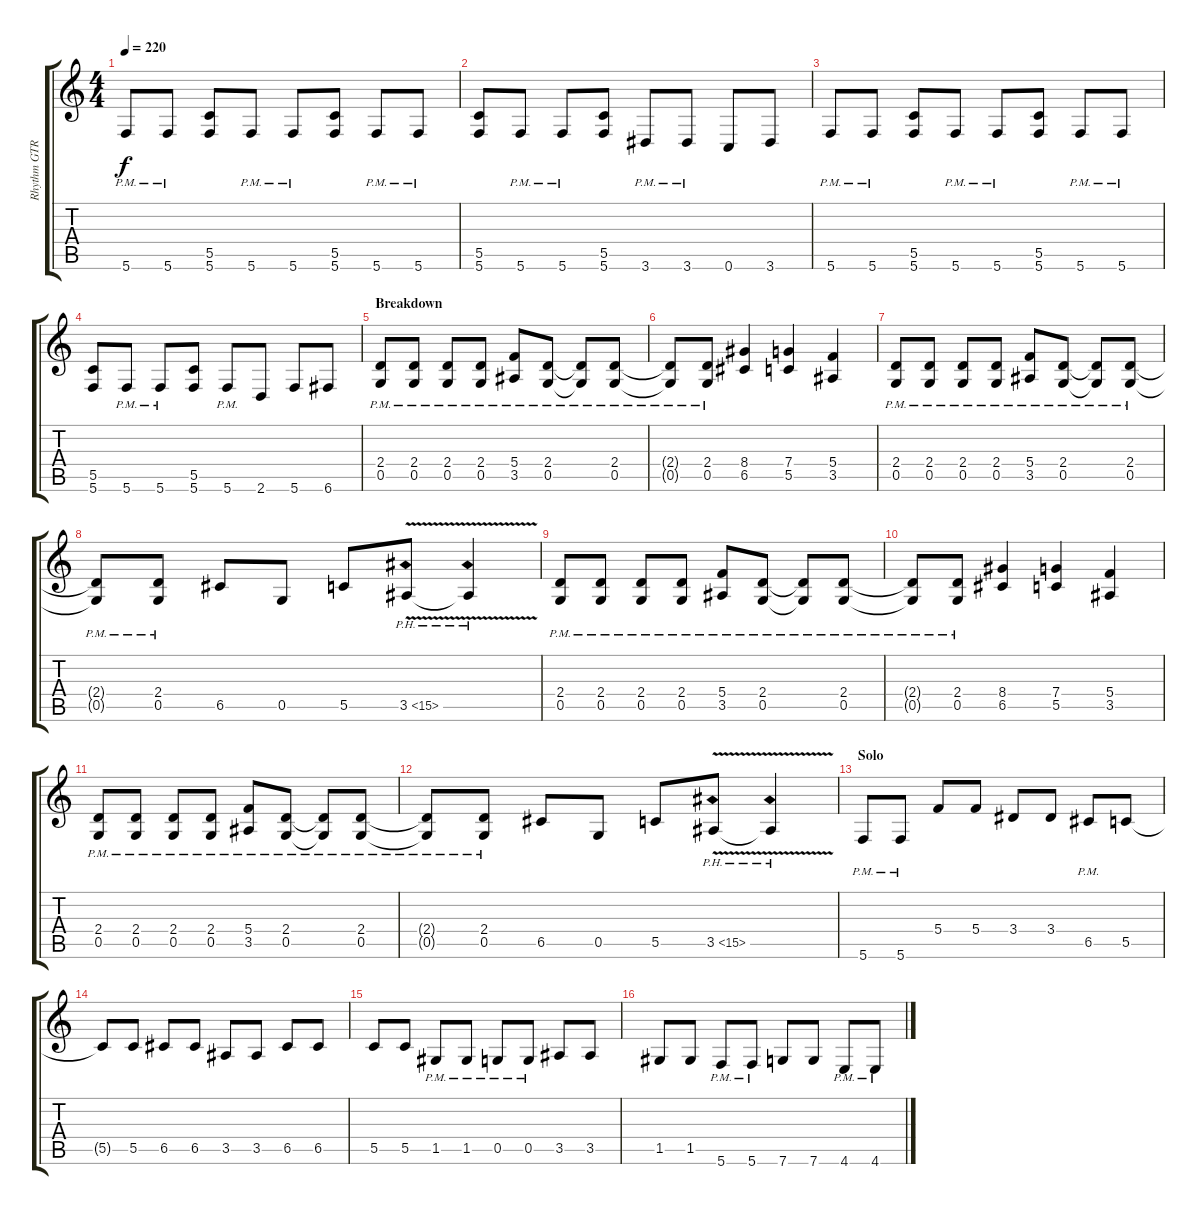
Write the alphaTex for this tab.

\track ("Rhythm GTR 1" "Rhythm GTR") {instrument overdrivenguitar}
\staff {score tabs}
\tuning (D4 A3 F3 C3 G2 C2) {hide}
\ts (4 4)
\tempo 220
\clef g2
\ks aminor
5.6{pm}.8{dy f} 5.6{pm}.8 (5.5 5.6).8 5.6{pm}.8 5.6{pm}.8 (5.5 5.6).8 5.6{pm}.8 5.6{pm}.8 |
(5.5 5.6).8 5.6{pm}.8 5.6{pm}.8 (5.5 5.6).8 3.6{pm}.8 3.6{pm}.8 0.6.8 3.6.8 |
5.6{pm}.8 5.6{pm}.8 (5.5 5.6).8 5.6{pm}.8 5.6{pm}.8 (5.5 5.6).8 5.6{pm}.8 5.6{pm}.8 |
(5.5 5.6).8 5.6{pm}.8 5.6{pm}.8 (5.5 5.6).8 5.6{pm}.8 2.6.8 5.6.8 6.6.8 |
\section ("" "Breakdown")
(2.4{pm} 0.5{pm}).8 (2.4{pm} 0.5{pm}).8 (2.4{pm} 0.5{pm}).8 (2.4{pm} 0.5{pm}).8 (5.4{pm} 3.5{pm}).8 (2.4{pm} 0.5{pm}).8 (2.4{pm t} 0.5{pm t}).8 (2.4{pm} 0.5{pm}).8 |
(2.4{pm t} 0.5{pm t}).8 (2.4{pm} 0.5{pm}).8 (8.4 6.5).4 (7.4 5.5).4 (5.4 3.5).4 |
(2.4{pm} 0.5{pm}).8 (2.4{pm} 0.5{pm}).8 (2.4{pm} 0.5{pm}).8 (2.4{pm} 0.5{pm}).8 (5.4{pm} 3.5{pm}).8 (2.4{pm} 0.5{pm}).8 (2.4{pm t} 0.5{pm t}).8 (2.4{pm} 0.5{pm}).8 |
(2.4{pm t} 0.5{pm t}).8 (2.4{pm} 0.5{pm}).8 6.5.8 0.5.8 5.5.8 3.5{ph 12 v}.8 3.5{ph 12 t}.4 |
(2.4{pm} 0.5{pm}).8 (2.4{pm} 0.5{pm}).8 (2.4{pm} 0.5{pm}).8 (2.4{pm} 0.5{pm}).8 (5.4{pm} 3.5{pm}).8 (2.4{pm} 0.5{pm}).8 (2.4{pm t} 0.5{pm t}).8 (2.4{pm} 0.5{pm}).8 |
(2.4{pm t} 0.5{pm t}).8 (2.4{pm} 0.5{pm}).8 (8.4 6.5).4 (7.4 5.5).4 (5.4 3.5).4 |
(2.4{pm} 0.5{pm}).8 (2.4{pm} 0.5{pm}).8 (2.4{pm} 0.5{pm}).8 (2.4{pm} 0.5{pm}).8 (5.4{pm} 3.5{pm}).8 (2.4{pm} 0.5{pm}).8 (2.4{pm t} 0.5{pm t}).8 (2.4{pm} 0.5{pm}).8 |
(2.4{pm t} 0.5{pm t}).8 (2.4{pm} 0.5{pm}).8 6.5.8 0.5.8 5.5.8 3.5{ph 12 v}.8 3.5{ph 12 t}.4 |
\section ("" "Solo")
5.6{pm}.8 5.6{pm}.8 5.4.8 5.4.8 3.4.8 3.4.8 6.5{pm}.8 5.5.8 |
5.5{t}.8 5.5.8 6.5.8 6.5.8 3.5.8 3.5.8 6.5.8 6.5.8 |
5.5.8 5.5.8 1.5{pm}.8 1.5{pm}.8 0.5{pm}.8 0.5{pm}.8 3.5.8 3.5.8 |
1.5.8 1.5.8 5.6{pm}.8 5.6{pm}.8 7.6.8 7.6.8 4.6{pm}.8 4.6{pm}.8
